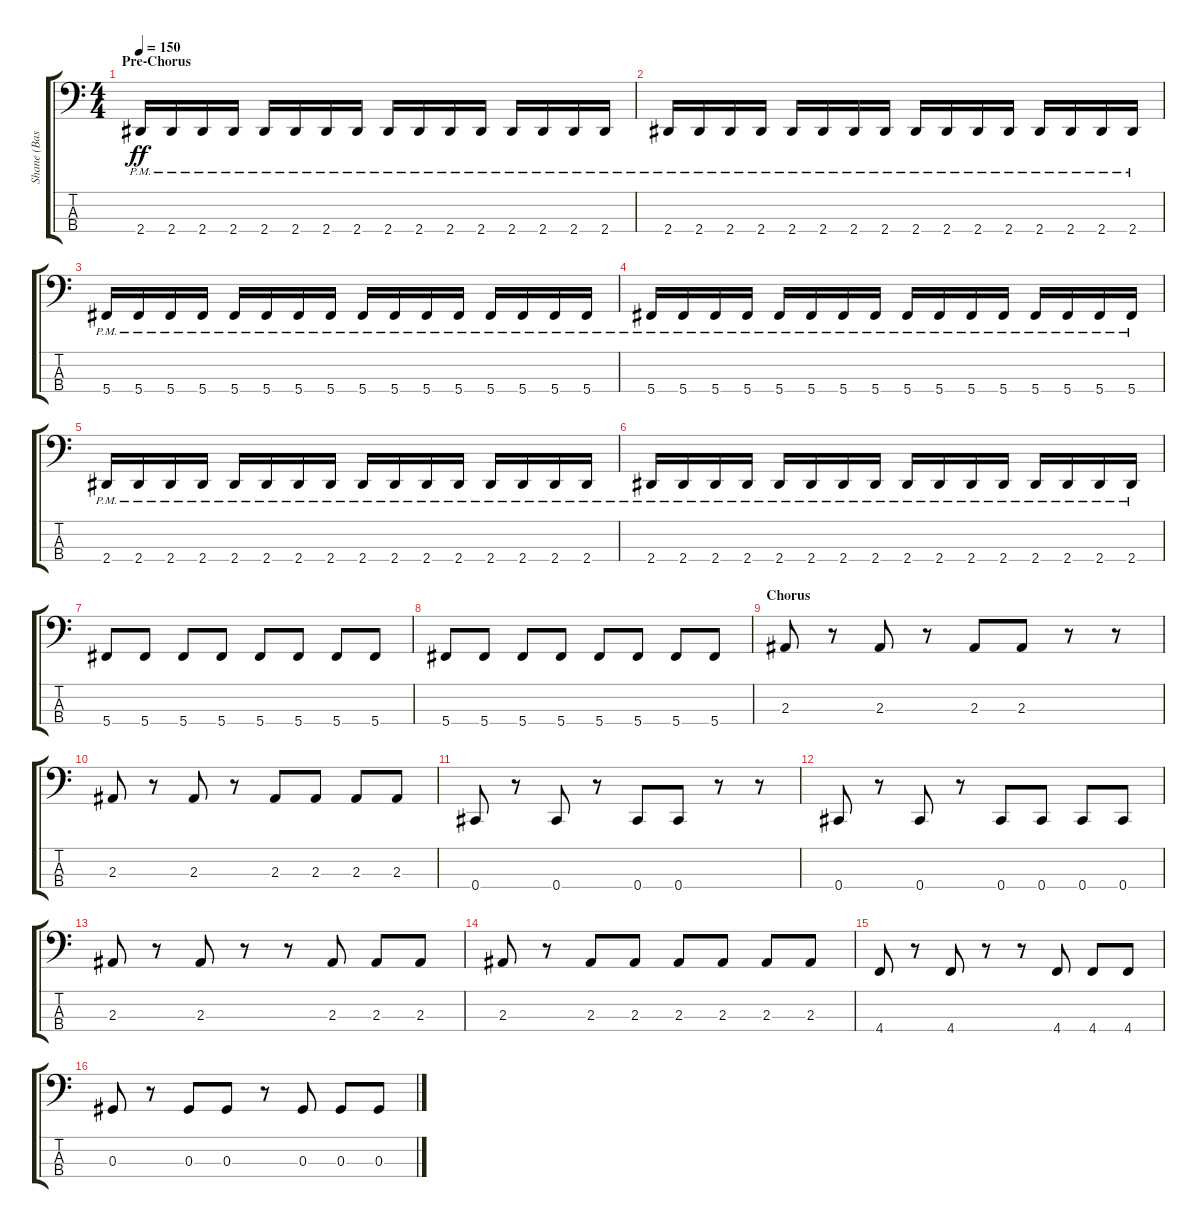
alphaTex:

\track ("Shane (Bass)" "Shane (Bas") {instrument electricbassfinger}
\staff {score tabs}
\tuning (Gb2 Db2 Ab1 Db1) {hide}
\ts (4 4)
\section ("" "Pre-Chorus")
\tempo 150
\clef f4
\ks c
2.4{pm}.16{dy ff} 2.4{pm}.16 2.4{pm}.16 2.4{pm}.16 2.4{pm}.16 2.4{pm}.16 2.4{pm}.16 2.4{pm}.16 2.4{pm}.16 2.4{pm}.16 2.4{pm}.16 2.4{pm}.16 2.4{pm}.16 2.4{pm}.16 2.4{pm}.16 2.4{pm}.16 |
2.4{pm}.16 2.4{pm}.16 2.4{pm}.16 2.4{pm}.16 2.4{pm}.16 2.4{pm}.16 2.4{pm}.16 2.4{pm}.16 2.4{pm}.16 2.4{pm}.16 2.4{pm}.16 2.4{pm}.16 2.4{pm}.16 2.4{pm}.16 2.4{pm}.16 2.4{pm}.16 |
5.4{pm}.16 5.4{pm}.16 5.4{pm}.16 5.4{pm}.16 5.4{pm}.16 5.4{pm}.16 5.4{pm}.16 5.4{pm}.16 5.4{pm}.16 5.4{pm}.16 5.4{pm}.16 5.4{pm}.16 5.4{pm}.16 5.4{pm}.16 5.4{pm}.16 5.4{pm}.16 |
5.4{pm}.16 5.4{pm}.16 5.4{pm}.16 5.4{pm}.16 5.4{pm}.16 5.4{pm}.16 5.4{pm}.16 5.4{pm}.16 5.4{pm}.16 5.4{pm}.16 5.4{pm}.16 5.4{pm}.16 5.4{pm}.16 5.4{pm}.16 5.4{pm}.16 5.4{pm}.16 |
2.4{pm}.16 2.4{pm}.16 2.4{pm}.16 2.4{pm}.16 2.4{pm}.16 2.4{pm}.16 2.4{pm}.16 2.4{pm}.16 2.4{pm}.16 2.4{pm}.16 2.4{pm}.16 2.4{pm}.16 2.4{pm}.16 2.4{pm}.16 2.4{pm}.16 2.4{pm}.16 |
2.4{pm}.16 2.4{pm}.16 2.4{pm}.16 2.4{pm}.16 2.4{pm}.16 2.4{pm}.16 2.4{pm}.16 2.4{pm}.16 2.4{pm}.16 2.4{pm}.16 2.4{pm}.16 2.4{pm}.16 2.4{pm}.16 2.4{pm}.16 2.4{pm}.16 2.4{pm}.16 |
5.4.8 5.4.8 5.4.8 5.4.8 5.4.8 5.4.8 5.4.8 5.4.8 |
5.4.8 5.4.8 5.4.8 5.4.8 5.4.8 5.4.8 5.4.8 5.4.8 |
\section ("" "Chorus")
2.3.8 r.8 2.3.8 r.8 2.3.8 2.3.8 r.8 r.8 |
2.3.8 r.8 2.3.8 r.8 2.3.8 2.3.8 2.3.8 2.3.8 |
0.4.8 r.8 0.4.8 r.8 0.4.8 0.4.8 r.8 r.8 |
0.4.8 r.8 0.4.8 r.8 0.4.8 0.4.8 0.4.8 0.4.8 |
2.3.8 r.8 2.3.8 r.8 r.8 2.3.8 2.3.8 2.3.8 |
2.3.8 r.8 2.3.8 2.3.8 2.3.8 2.3.8 2.3.8 2.3.8 |
4.4.8 r.8 4.4.8 r.8 r.8 4.4.8 4.4.8 4.4.8 |
0.3.8 r.8 0.3.8 0.3.8 r.8 0.3.8 0.3.8 0.3.8
